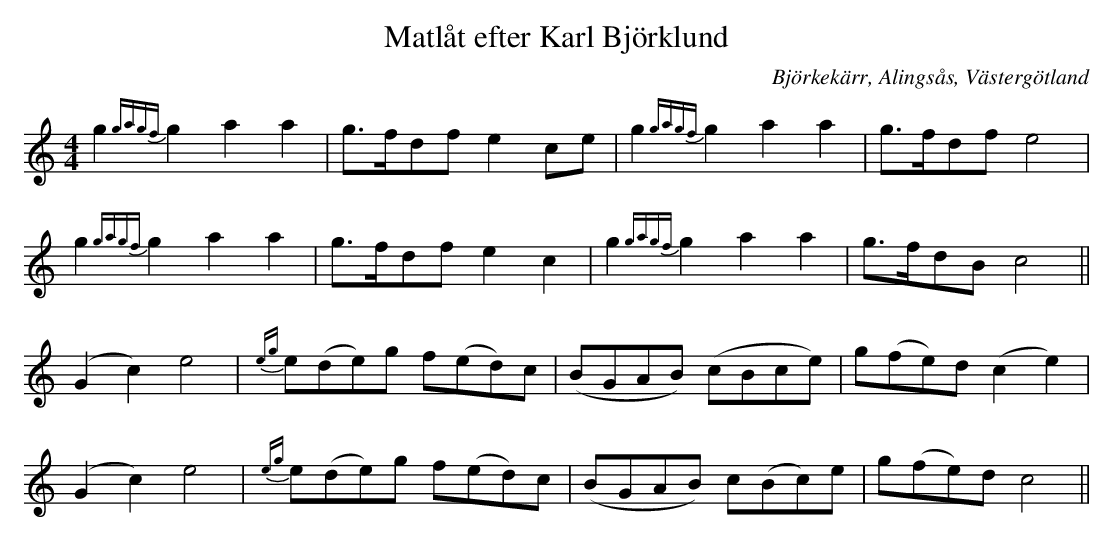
X:1
T:Matlåt efter Karl Björklund
O:Björkekärr, Alingsås, Västergötland
M:4/4
L:1/4
K:C
g {gagf}g a a | g/>f/d/f/ e c/e/ | g {gagf}g a a | g/>f/d/f/ e2 |
g {gagf}g a a | g/>f/d/f/ e c |   g {gagf}g a a | g/>f/d/B/ c2 ||
(G c) e2 | {eg}e/(d/e/)g/ f/(e/d/)c/ | (B/G/A/B/) (c/B/c/e/) | g/(f/e/)d/ (c e) |
(G c) e2 | {eg}e/(d/e/)g/ f/(e/d/)c/ | (B/G/A/B/) c/(B/c/)e/ | g/(f/e/)d/ c2 ||
